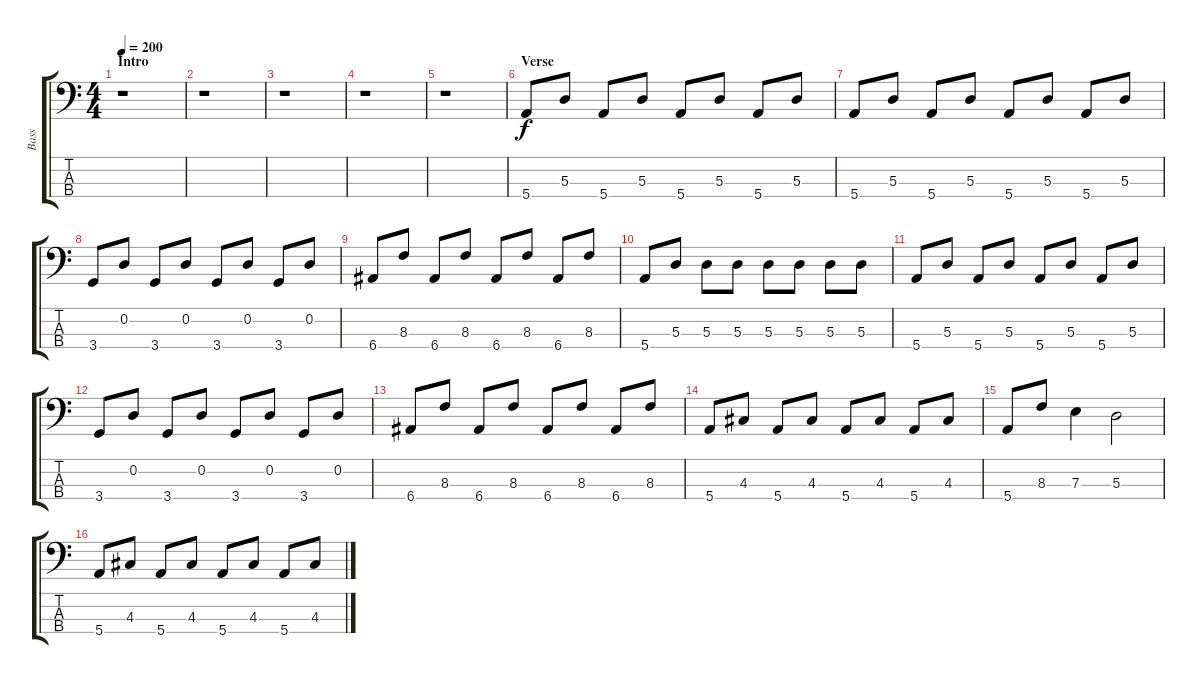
\track ("Bass" "Bass") {instrument acousticbass}
\staff {score tabs}
\tuning (G2 D2 A1 E1) {hide}
\ts (4 4)
\section ("" "Intro")
\tempo 200
\clef f4
\ks c
r.1{dy f instrument acousticbass} |
r.1 |
r.1 |
r.1 |
r.1 |
\section ("" "Verse")
5.4.8 5.3.8 5.4.8 5.3.8 5.4.8 5.3.8 5.4.8 5.3.8 |
5.4.8 5.3.8 5.4.8 5.3.8 5.4.8 5.3.8 5.4.8 5.3.8 |
3.4.8 0.2.8 3.4.8 0.2.8 3.4.8 0.2.8 3.4.8 0.2.8 |
6.4.8 8.3.8 6.4.8 8.3.8 6.4.8 8.3.8 6.4.8 8.3.8 |
5.4.8 5.3.8 5.3.8 5.3.8 5.3.8 5.3.8 5.3.8 5.3.8 |
5.4.8 5.3.8 5.4.8 5.3.8 5.4.8 5.3.8 5.4.8 5.3.8 |
3.4.8 0.2.8 3.4.8 0.2.8 3.4.8 0.2.8 3.4.8 0.2.8 |
6.4.8 8.3.8 6.4.8 8.3.8 6.4.8 8.3.8 6.4.8 8.3.8 |
5.4.8 4.3.8 5.4.8 4.3.8 5.4.8 4.3.8 5.4.8 4.3.8 |
5.4.8 8.3.8 7.3.4 5.3.2 |
5.4.8 4.3.8 5.4.8 4.3.8 5.4.8 4.3.8 5.4.8 4.3.8
